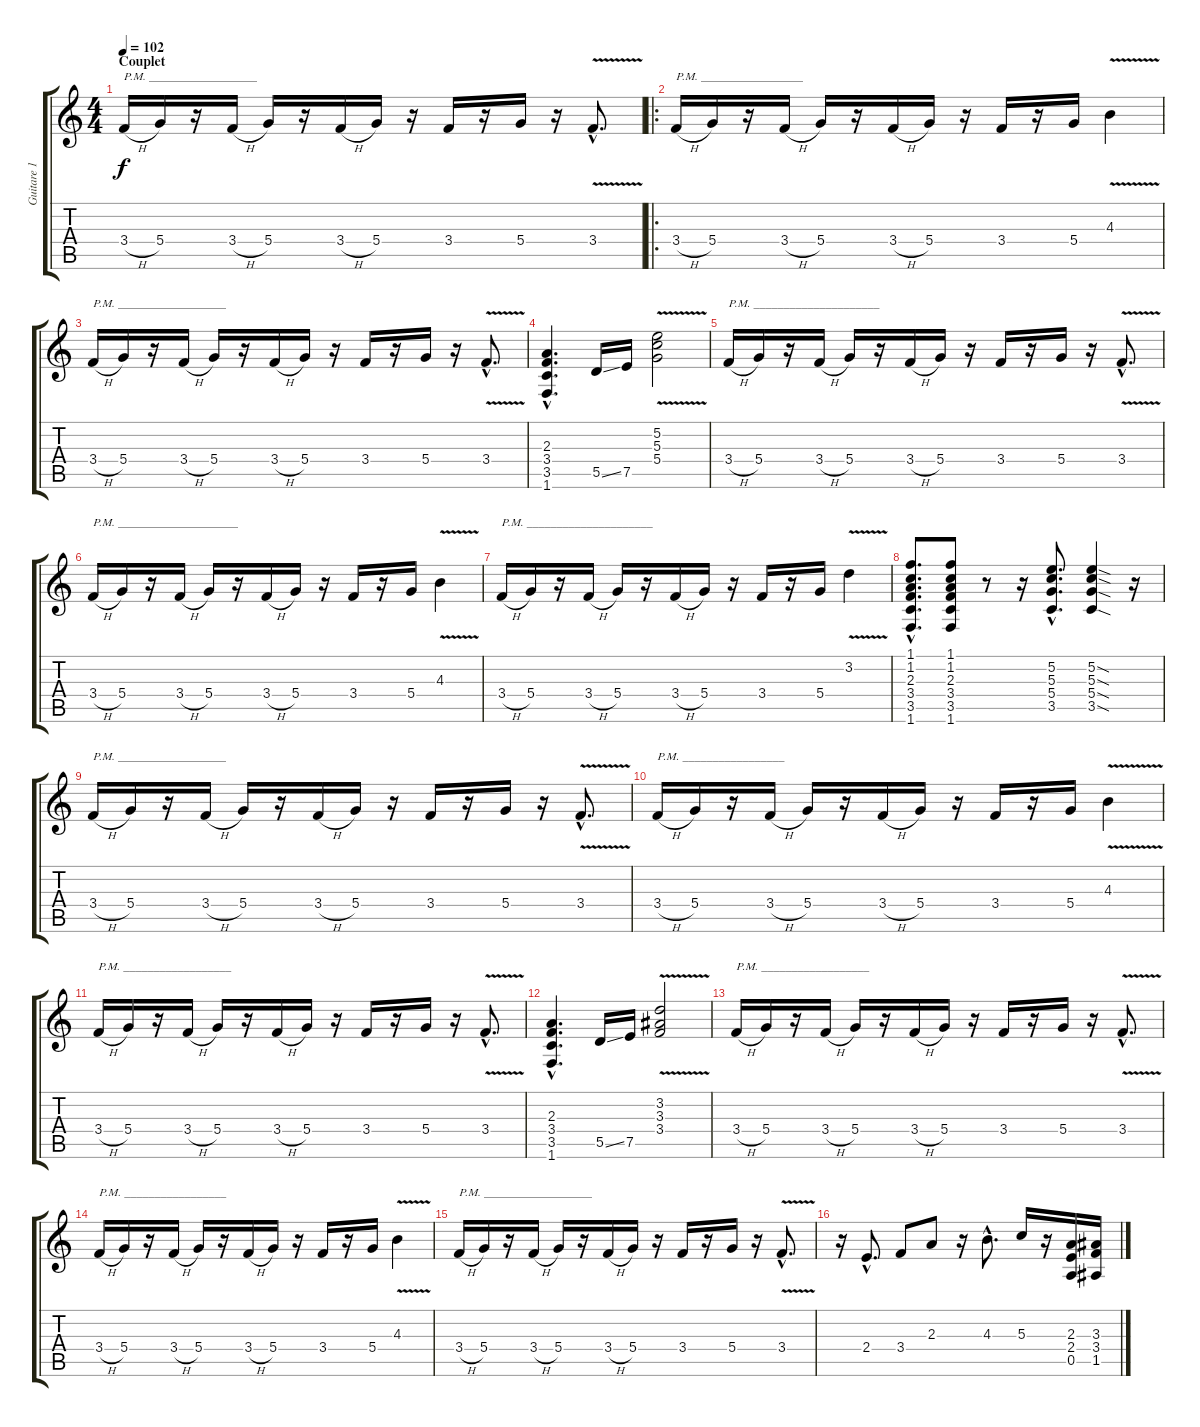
\track ("Guitare 1" "Guitare 1") {instrument overdrivenguitar}
\staff {score tabs}
\tuning (E4 B3 G3 D3 A2 E2) {hide}
\ts (4 4)
\section ("" "Couplet")
\tempo 102
\clef g2
\ks c
3.4{h}.16{txt "P.M. __________________" dy f volume 13 instrument electricguitarmuted} 5.4.16 r.16 3.4{h}.16 5.4.16 r.16 3.4{h}.16 5.4.16 r.16 3.4.16 r.16 5.4.16 r.16 3.4{v hac}.8{d instrument overdrivenguitar} |
\ro
3.4{h}.16{txt "P.M. _________________" instrument electricguitarmuted} 5.4.16 r.16 3.4{h}.16 5.4.16 r.16 3.4{h}.16 5.4.16 r.16 3.4.16 r.16 5.4.16 4.3{v}.4{instrument overdrivenguitar} |
3.4{h}.16{txt "P.M. __________________" volume 13 instrument electricguitarmuted} 5.4.16 r.16 3.4{h}.16 5.4.16 r.16 3.4{h}.16 5.4.16 r.16 3.4.16 r.16 5.4.16 r.16 3.4{v hac}.8{d instrument overdrivenguitar} |
(2.3{hac} 3.4{hac} 3.5{hac} 1.6{hac}).4{d} 5.5{ss}.16 7.5.16 (5.2 5.3 5.4{v}).2 |
3.4{h}.16{txt "P.M. _____________________" volume 13 instrument electricguitarmuted} 5.4.16 r.16 3.4{h}.16 5.4.16 r.16 3.4{h}.16 5.4.16 r.16 3.4.16 r.16 5.4.16 r.16 3.4{v hac}.8{d instrument overdrivenguitar} |
3.4{h}.16{txt "P.M. ____________________" instrument electricguitarmuted} 5.4.16 r.16 3.4{h}.16 5.4.16 r.16 3.4{h}.16 5.4.16 r.16 3.4.16 r.16 5.4.16 4.3{v}.4{instrument overdrivenguitar} |
3.4{h}.16{txt "P.M. _____________________" volume 13 instrument electricguitarmuted} 5.4.16 r.16 3.4{h}.16 5.4.16 r.16 3.4{h}.16 5.4.16 r.16 3.4.16 r.16 5.4.16 3.2{v}.4{instrument overdrivenguitar} |
(1.1{hac} 1.2{hac} 2.3{hac} 3.4{hac} 3.5{hac} 1.6{hac}).8{d} (1.1 1.2 2.3 3.4 3.5 1.6).8 r.8 r.16 (5.2{hac} 5.3{hac} 5.4{hac} 3.5{hac}).8{d} (5.2{sod} 5.3{sod} 5.4{sod} 3.5{sod}).4 r.16 |
3.4{h}.16{txt "P.M. __________________" volume 13 instrument electricguitarmuted} 5.4.16 r.16 3.4{h}.16 5.4.16 r.16 3.4{h}.16 5.4.16 r.16 3.4.16 r.16 5.4.16 r.16 3.4{v hac}.8{d instrument overdrivenguitar} |
3.4{h}.16{txt "P.M. _________________" instrument electricguitarmuted} 5.4.16 r.16 3.4{h}.16 5.4.16 r.16 3.4{h}.16 5.4.16 r.16 3.4.16 r.16 5.4.16 4.3{v}.4{instrument overdrivenguitar} |
3.4{h}.16{txt "P.M. __________________" volume 13 instrument electricguitarmuted} 5.4.16 r.16 3.4{h}.16 5.4.16 r.16 3.4{h}.16 5.4.16 r.16 3.4.16 r.16 5.4.16 r.16 3.4{v hac}.8{d instrument overdrivenguitar} |
(2.3{hac} 3.4{hac} 3.5{hac} 1.6{hac}).4{d} 5.5{ss}.16 7.5.16 (3.2 3.3 3.4{v}).2 |
3.4{h}.16{txt "P.M. __________________" volume 13 instrument electricguitarmuted} 5.4.16 r.16 3.4{h}.16 5.4.16 r.16 3.4{h}.16 5.4.16 r.16 3.4.16 r.16 5.4.16 r.16 3.4{v hac}.8{d instrument overdrivenguitar} |
3.4{h}.16{txt "P.M. _________________" instrument electricguitarmuted} 5.4.16 r.16 3.4{h}.16 5.4.16 r.16 3.4{h}.16 5.4.16 r.16 3.4.16 r.16 5.4.16 4.3{v}.4{instrument overdrivenguitar} |
3.4{h}.16{txt "P.M. __________________" volume 13 instrument electricguitarmuted} 5.4.16 r.16 3.4{h}.16 5.4.16 r.16 3.4{h}.16 5.4.16 r.16 3.4.16 r.16 5.4.16 r.16 3.4{v hac}.8{d instrument overdrivenguitar} |
r.16 2.4{hac}.8{d} 3.4.8 2.3.8 r.16 4.3{hac}.8{d} 5.3.16 r.16 (2.3 2.4 0.5).16 (3.3 3.4 1.5).16
